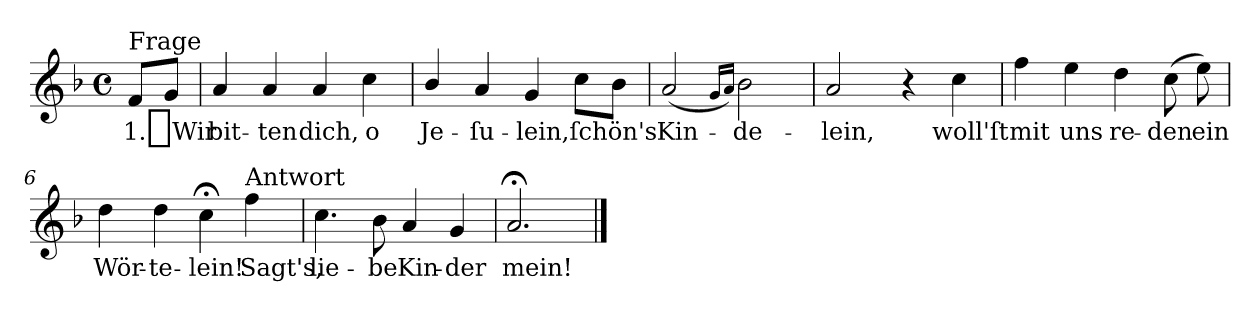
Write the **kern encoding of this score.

**kern	**text
*part1	*part1
*staff1	*staff1
*clefG2	*
*k[b-]	*
*F:	*
*M4/4	*
*met(c)	*
=	=
!LO:TX:a:t=Frage	!
8fL	1._Wir
8gJ	.
=1	=1
4a	bit-
4a	-ten
4a	dich,
4cc	o
=2	=2
4b-/	Je-
4a	-ſu-
4g	-lein,
8ccL	ſchön's
8b-J	.
=3	=3
(2a	Kin-
16qqgLL	.
16qqaJJ)	.
2b-	-de-
=4	=4
2a	-lein,
4r	.
4cc	woll'ſt
=5	=5
4ff	mit
4ee	uns
4dd	re-
(8cc	-den
8ee)	ein
=6	=6
4dd	Wör-
4dd	-te-
4cc;<	-lein!
!LO:TX:a:t=Antwort	!
4ff	Sagt's,
=7	=7
4.cc	lie-
8b-	-be
4a	Kin-
4g	-der
=8	=8
2.a;<	mein!
==	==
*-	*-
